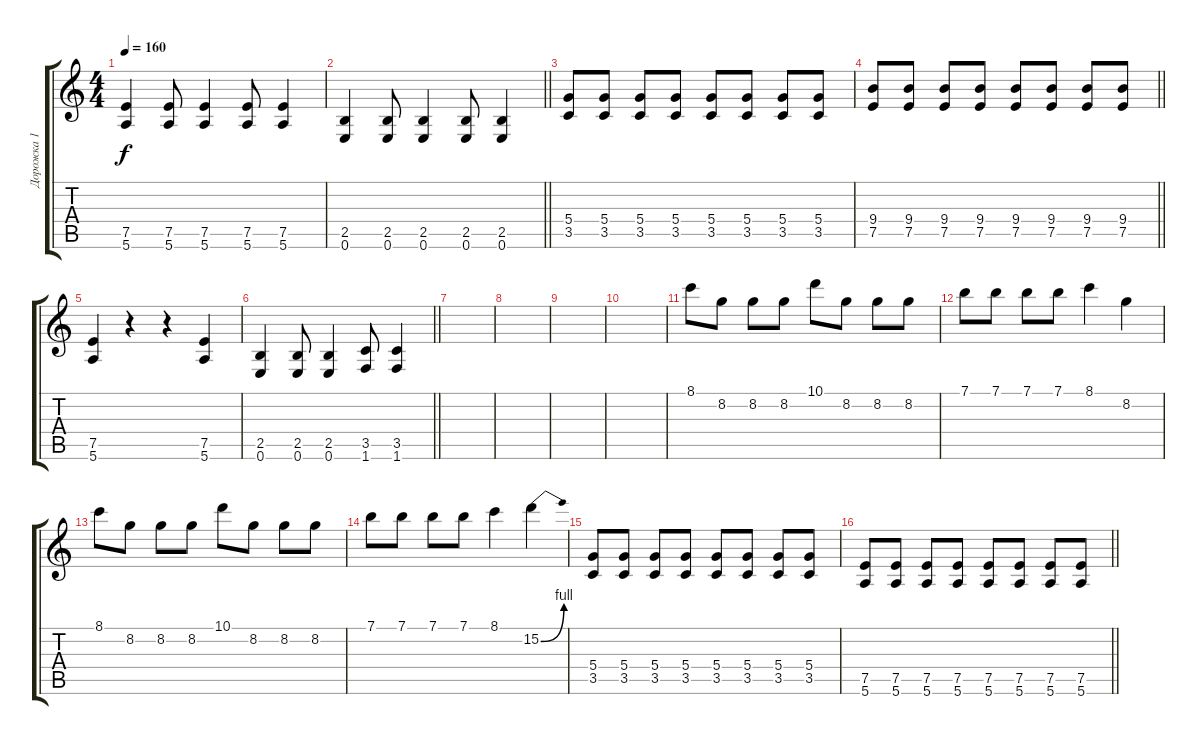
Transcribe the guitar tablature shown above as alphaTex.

\track ("Дорожка 1" "Дорожка 1") {instrument acousticguitarsteel}
\staff {score tabs}
\tuning (E4 B3 G3 D3 A2 E2) {hide}
\ts (4 4)
\tempo 160
\clef g2
\ks c
(7.5 5.6).4{dy f} (7.5 5.6).8 (7.5 5.6).4 (7.5 5.6).8 (7.5 5.6).4 |
\barLineRight lightlight
(2.5 0.6).4 (2.5 0.6).8 (2.5 0.6).4 (2.5 0.6).8 (2.5 0.6).4 |
(5.4 3.5).8{instrument distortionguitar} (5.4 3.5).8 (5.4 3.5).8 (5.4 3.5).8 (5.4 3.5).8 (5.4 3.5).8 (5.4 3.5).8 (5.4 3.5).8 |
\barLineRight lightlight
(9.4 7.5).8 (9.4 7.5).8 (9.4 7.5).8 (9.4 7.5).8 (9.4 7.5).8 (9.4 7.5).8 (9.4 7.5).8 (9.4 7.5).8 |
(7.5 5.6).4 r.4 r.4 (7.5 5.6).4 |
\barLineRight lightlight
(2.5 0.6).4 (2.5 0.6).8 (2.5 0.6).4 (3.5 1.6).8 (3.5 1.6).4 |
|
|
|
|
8.1.8 8.2.8 8.2.8 8.2.8 10.1.8 8.2.8 8.2.8 8.2.8 |
7.1.8 7.1.8 7.1.8 7.1.8 8.1.4 8.2.4 |
8.1.8 8.2.8 8.2.8 8.2.8 10.1.8 8.2.8 8.2.8 8.2.8 |
7.1.8 7.1.8 7.1.8 7.1.8 8.1.4 15.2{be (bend 0 0 60 4)}.4 |
(5.4 3.5).8{instrument distortionguitar} (5.4 3.5).8 (5.4 3.5).8 (5.4 3.5).8 (5.4 3.5).8 (5.4 3.5).8 (5.4 3.5).8 (5.4 3.5).8 |
\barLineRight lightlight
(7.5 5.6).8 (7.5 5.6).8 (7.5 5.6).8 (7.5 5.6).8 (7.5 5.6).8 (7.5 5.6).8 (7.5 5.6).8 (7.5 5.6).8
